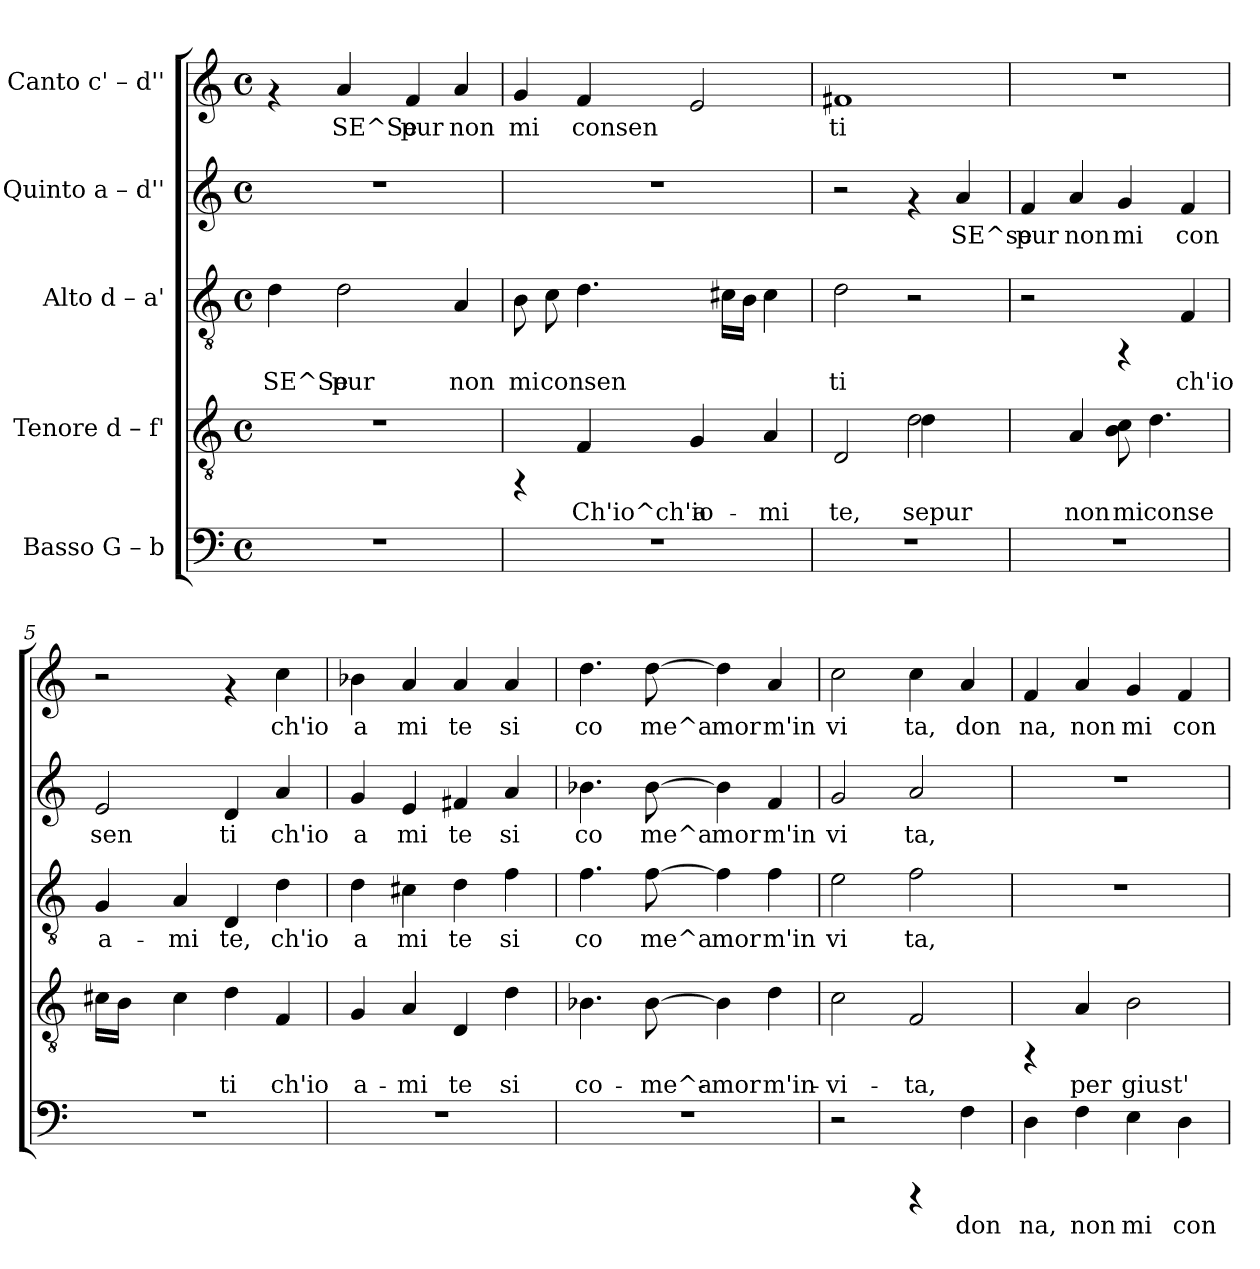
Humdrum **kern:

**kern	**text	**kern	**text	**kern	**text	**kern	**text	**kern	**text
*part5	*part5	*part4	*part4	*part3	*part3	*part2	*part2	*part1	*part1
*staff5	*staff5	*staff4	*staff4	*staff3	*staff3	*staff2	*staff2	*staff1	*staff1
*I"Basso  G – b	*	*I"Tenore  d – f'	*	*I"Alto  d – a'	*	*I"Quinto  a – d''	*	*I"Canto  c' – d''	*
!!LO:PB:g=z
*stria5	*	*stria5	*	*stria5	*	*stria5	*	*stria5	*
*clefF4	*	*clefGv2	*	*clefGv2	*	*clefG2	*	*clefG2	*
*k[]	*	*k[]	*	*k[]	*	*k[]	*	*k[]	*
*C:	*	*C:	*	*C:	*	*C:	*	*C:	*
*M4/4	*	*M4/4	*	*M4/4	*	*M4/4	*	*M4/4	*
*met(c)	*	*met(c)	*	*met(c)	*	*met(c)	*	*met(c)	*
=1	=1	=1	=1	=1	=1	=1	=1	=1	=1
!	!	!	!	!	!LO:LY:b:rj	!	!	!	!
1r	.	1r	.	4d\	SE^Se	1r	.	4rf	.
!	!	!	!	!	!LO:LY:b:rj	!	!	!	!LO:LY:b:rj
.	.	.	.	2d\	pur	.	.	4a/	SE^Se
!	!	!	!	!	!	!	!	!	!LO:LY:b:rj
.	.	.	.	.	.	.	.	4f/	pur
!	!	!	!	!	!LO:LY:b:rj	!	!	!	!LO:LY:b:rj
.	.	.	.	4A/	non	.	.	4a/	non
=2	=2	=2	=2	=2	=2	=2	=2	=2	=2
!	!	!	!	!	!LO:LY:b:rj	!	!	!	!LO:LY:b:rj
1r	.	4rFF	.	8B\	mi	1r	.	4g/	mi
!	!	!	!	!	!LO:LY:b:rj	!	!	!	!
.	.	.	.	8c\	consen-	.	.	.	.
!	!	!	!LO:LY:b:rj	!	!LO:LY:b:rj	!	!	!	!LO:LY:b:rj
.	.	4F/	Ch'io^ch'io	4.d\	--	.	.	4f/	consen
!	!	!	!LO:LY:b:rj	!	!	!	!	!	!LO:LY:b:rj
.	.	4G/	a-	.	.	.	.	2e/	.
!	!	!	!	!	!LO:LY:b:rj	!	!	!	!
.	.	.	.	16c#X\L	--	.	.	.	.
!	!	!	!	!	!LO:LY:b:rj	!	!	!	!
.	.	.	.	16B\J	--	.	.	.	.
!	!	!	!LO:LY:b:rj	!	!LO:LY:b:rj	!	!	!	!
.	.	4A/	-mi	4c#\	--	.	.	.	.
=3	=3	=3	=3	=3	=3	=3	=3	=3	=3
!	!	!	!LO:LY:b:rj	!	!LO:LY:b:rj	!	!	!	!LO:LY:b:rj
*	*	*^	*	*	*	*	*	*	*
1r	.	2D/	2ryy	te,	2d\	-ti	2r	.	1f#X	ti
!	!	!	!	!LO:LY:b:rj	!	!	!	!	!	!
.	.	2d\	4d\	sepur	2r	.	4rf	.	.	.
!	!	!	!	!	!	!	!	!LO:LY:b:rj	!	!
.	.	.	4ryy	.	.	.	4a/	SE^se	.	.
=4	=4	=4	=4	=4	=4	=4	=4	=4	=4	=4
!	!	!	!	!	!	!	!	!LO:LY:b:rj	!	!
*	*	*v	*v	*	*	*	*	*	*	*
1r	.	4ryy	.	2r	.	4f/	pur	1r	.
!	!	!	!LO:LY:b:rj	!	!	!	!LO:LY:b:rj	!	!
.	.	4A/	non	.	.	4a/	non	.	.
!	!	!	!LO:LY:b:rj	!	!	!	!LO:LY:b:rj	!	!
.	.	8B\ 8c\	miconse	4rFF	.	4g/	mi	.	.
!	!	!	!LO:LY:b:rj	!	!	!	!	!	!
.	.	4.d\	.	.	.	.	.	.	.
!	!	!	!	!	!LO:LY:b:rj	!	!LO:LY:b:rj	!	!
.	.	.	.	4F/	ch'io	4f/	con	.	.
=5	=5	=5	=5	=5	=5	=5	=5	=5	=5
!	!	!	!LO:LY:b:rj	!	!LO:LY:b:rj	!	!LO:LY:b:rj	!	!
1r	.	16c#X\L	-	4G/	a-	2e/	sen	2r	.
!	!	!	!LO:LY:b:rj	!	!	!	!	!	!
.	.	16B\J	--	.	.	.	.	.	.
.	.	8ryy	.	.	.	.	.	.	.
!	!	!	!LO:LY:b:rj	!	!LO:LY:b:rj	!	!	!	!
.	.	4c#\	--	4A/	-mi	.	.	.	.
!	!	!	!LO:LY:b:rj	!	!LO:LY:b:rj	!	!LO:LY:b:rj	!	!
.	.	4d\	-ti	4D/	te,	4d/	ti	4rf	.
!	!	!	!LO:LY:b:rj	!	!LO:LY:b:rj	!	!LO:LY:b:rj	!	!LO:LY:b:rj
.	.	4F/	ch'io	4d\	ch'io	4a/	ch'io	4cc\	ch'io
!!LO:LB:g=z
=6	=6	=6	=6	=6	=6	=6	=6	=6	=6
!	!	!	!LO:LY:b:rj	!	!LO:LY:b:rj	!	!LO:LY:b:rj	!	!LO:LY:b:rj
1r	.	4G/	a-	4d\	a	4g/	a	4b-X\	a
!	!	!	!LO:LY:b:rj	!	!LO:LY:b:rj	!	!LO:LY:b:rj	!	!LO:LY:b:rj
.	.	4A/	-mi	4c#X\	mi	4e/	mi	4a/	mi
!	!	!	!LO:LY:b:rj	!	!LO:LY:b:rj	!	!LO:LY:b:rj	!	!LO:LY:b:rj
.	.	4D/	te	4d\	te	4f#X/	te	4a/	te
!	!	!	!LO:LY:b:rj	!	!LO:LY:b:rj	!	!LO:LY:b:rj	!	!LO:LY:b:rj
.	.	4d\	si	4f\	si	4a/	si	4a/	si
=7	=7	=7	=7	=7	=7	=7	=7	=7	=7
!	!	!	!LO:LY:b:rj	!	!LO:LY:b:rj	!	!LO:LY:b:rj	!	!LO:LY:b:rj
1r	.	4.B-X\	co-	4.f\	co	4.b-X\	co	4.dd\	co
!	!	!	!LO:LY:b:rj	!	!LO:LY:b:rj	!	!LO:LY:b:rj	!	!LO:LY:b:rj
.	.	[<8B-\	-me^a-	[<8f\	me^a	[<8b-\	me^a	[<8dd\	me^a
!	!	!	!LO:LY:b:rj	!	!LO:LY:b:rj	!	!LO:LY:b:rj	!	!LO:LY:b:rj
.	.	4B-\]	-mor	4f\]	mor	4b-\]	mor	4dd\]	mor
!	!	!	!LO:LY:b:rj	!	!LO:LY:b:rj	!	!LO:LY:b:rj	!	!LO:LY:b:rj
.	.	4d\	m'in-	4f\	m'in	4f/	m'in	4a/	m'in
=8	=8	=8	=8	=8	=8	=8	=8	=8	=8
!	!	!	!LO:LY:b:rj	!	!LO:LY:b:rj	!	!LO:LY:b:rj	!	!LO:LY:b:rj
2r	.	2c\	-vi-	2e\	vi	2g/	vi	2cc\	vi
!	!	!	!LO:LY:b:rj	!	!LO:LY:b:rj	!	!LO:LY:b:rj	!	!LO:LY:b:rj
4rCCC	.	2F/	-ta,	2f\	ta,	2a/	ta,	4cc\	ta,
!	!LO:LY:b:cj	!	!	!	!	!	!	!	!LO:LY:b:rj
4F\	don	.	.	.	.	.	.	4a/	don
=9	=9	=9	=9	=9	=9	=9	=9	=9	=9
!	!LO:LY:b:cj	!	!	!	!	!	!	!	!LO:LY:b:rj
4D\	na,	4rFF	.	1r	.	1r	.	4f/	na,
!	!LO:LY:b:cj	!	!LO:LY:b:rj	!	!	!	!	!	!LO:LY:b:rj
4F\	non	4A/	per	.	.	.	.	4a/	non
!	!LO:LY:b:cj	!	!LO:LY:b:rj	!	!	!	!	!	!LO:LY:b:rj
4E\	mi	2B\	giust'	.	.	.	.	4g/	mi
!	!LO:LY:b:cj	!	!	!	!	!	!	!	!LO:LY:b:rj
4D\	con	.	.	.	.	.	.	4f/	con
=	=	=	=	=	=	=	=	=	=
*-	*-	*-	*-	*-	*-	*-	*-	*-	*-
